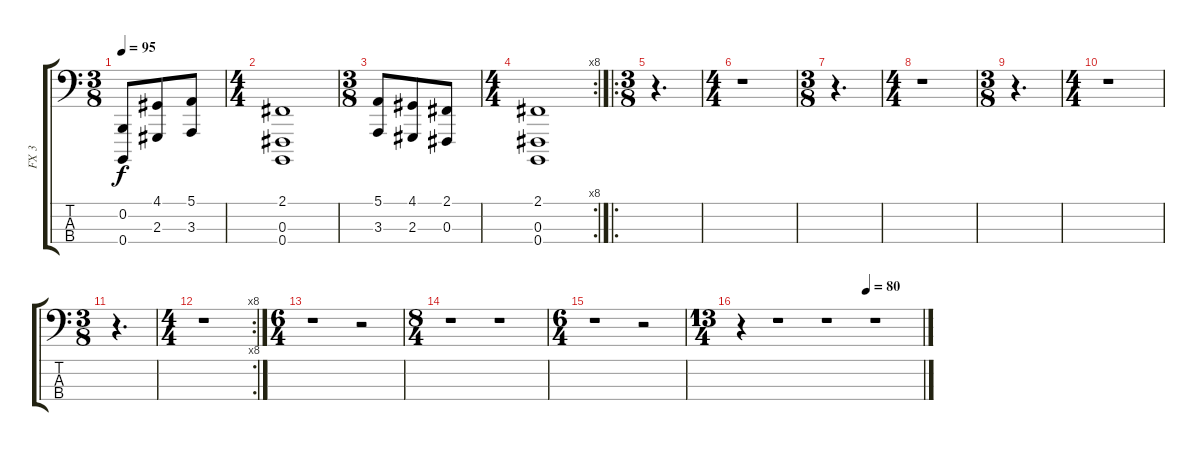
\track ("FX 3" "FX 3") {instrument voiceoohs}
\staff {score tabs}
\tuning (E2 B1 Gb1 B0) {hide}
\ts (3 8)
\tempo 95
\clef f4
\ks c
(0.2 0.4).8{dy f} (4.1 2.3).8 (5.1 3.3).8 |
\ts (4 4)
(2.1 0.3 0.4).1 |
\ts (3 8)
(5.1 3.3).8 (4.1 2.3).8 (2.1 0.3).8 |
\rc 8
\ts (4 4)
(2.1 0.3 0.4).1 |
\ro
\ts (3 8)
r.4{d} |
\ts (4 4)
r.1 |
\ts (3 8)
r.4{d} |
\ts (4 4)
r.1 |
\ts (3 8)
r.4{d} |
\ts (4 4)
r.1 |
\ts (3 8)
r.4{d} |
\rc 8
\ts (4 4)
r.1 |
\ts (6 4)
r.1 r.2 |
\ts (8 4)
r.1 r.1 |
\ts (6 4)
r.1 r.2 |
\ts (13 4)
\tempo (80 0.6923076923076923)
r.4 r.1 r.1 r.1
